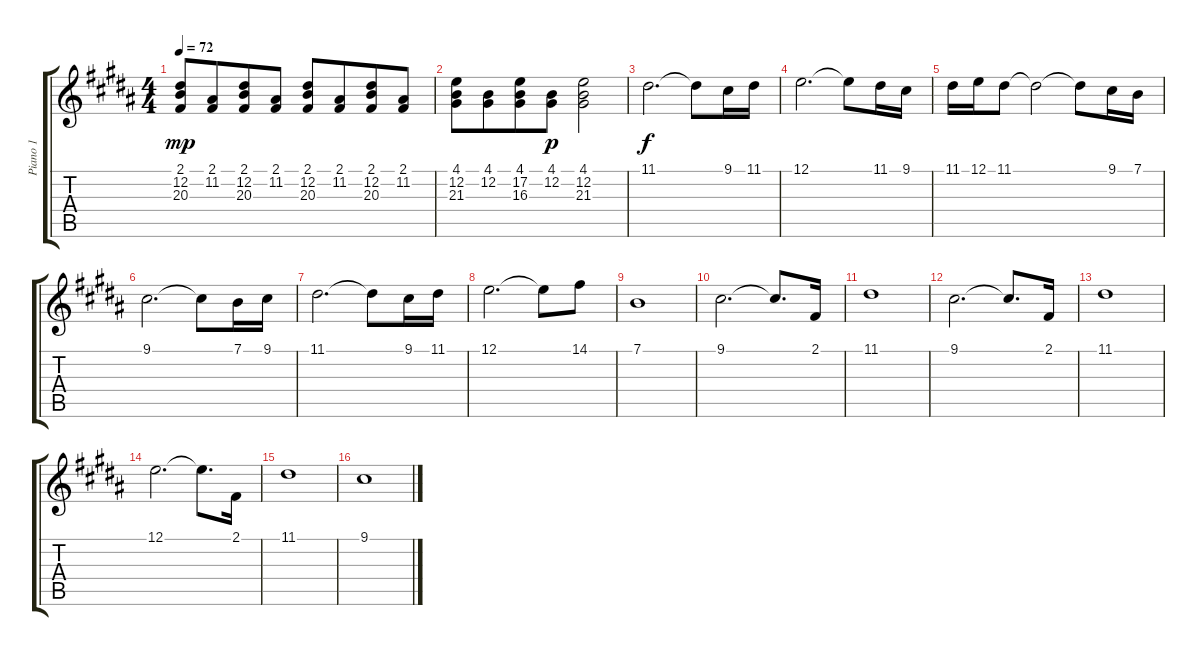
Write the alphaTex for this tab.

\track ("Piano 1" "Piano 1") {instrument acousticgrandpiano}
\staff {score tabs}
\tuning (E4 B3 G3 D3 A2 E2) {hide}
\ts (4 4)
\tempo 72
\clef g2
\ks b
(2.1 12.2 20.3).8{dy mp} (2.1 11.2).8{beam merge} (2.1 12.2 20.3).8 (2.1 11.2).8 (2.1 12.2 20.3).8 (2.1 11.2).8{beam merge} (2.1 12.2 20.3).8 (2.1 11.2).8 |
(4.1 12.2 21.3).8 (4.1 12.2).8{beam merge} (4.1 17.2 16.3).8 (4.1 12.2).8{dy p} (4.1 12.2 21.3).2 |
11.1.2{d dy f} 11.1{t}.8 9.1.16 11.1.16 |
12.1.2{d} 12.1{t}.8 11.1.16 9.1.16 |
11.1.16 12.1.16 11.1.8 11.1{t}.2 11.1{t}.8 9.1.16 7.1.16 |
9.1.2{d} 9.1{t}.8 7.1.16 9.1.16 |
11.1.2{d} 11.1{t}.8 9.1.16 11.1.16 |
12.1.2{d} 12.1{t}.8 14.1.8 |
7.1.1 |
9.1.2{d} 9.1{t}.8{d} 2.1.16 |
11.1.1 |
9.1.2{d} 9.1{t}.8{d} 2.1.16 |
11.1.1 |
12.1.2{d} 12.1{t}.8{d} 2.1.16 |
11.1.1 |
9.1.1
